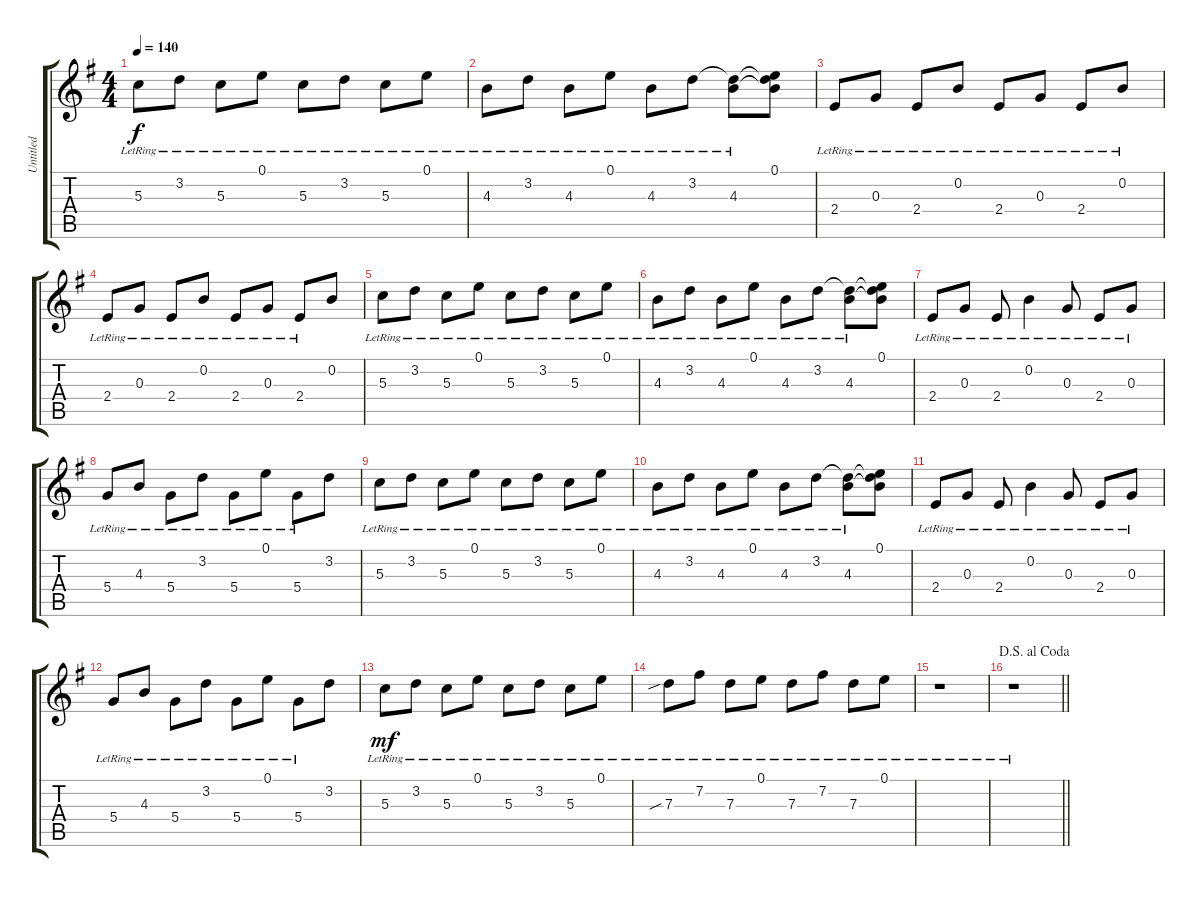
\track ("Untitled" "Untitled") {instrument distortionguitar}
\staff {score tabs}
\tuning (E4 B3 G3 D3 A2 E2) {hide}
\ts (4 4)
\tempo 140
\clef g2
\ks g
5.3{lr}.8{dy f} 3.2{lr}.8 5.3{lr}.8 0.1{lr}.8 5.3{lr}.8 3.2{lr}.8 5.3{lr}.8 0.1{lr}.8 |
4.3{lr}.8 3.2{lr}.8 4.3{lr}.8 0.1{lr}.8 4.3{lr}.8 3.2{lr}.8 (3.2{t} 4.3{lr}).8 (0.1 3.2{t} 4.3{t}).8 |
2.4{lr}.8 0.3{lr}.8 2.4{lr}.8 0.2{lr}.8 2.4{lr}.8 0.3{lr}.8 2.4{lr}.8 0.2{lr}.8 |
2.4{lr}.8 0.3{lr}.8 2.4{lr}.8 0.2{lr}.8 2.4{lr}.8 0.3{lr}.8 2.4{lr}.8 0.2.8 |
5.3{lr}.8 3.2{lr}.8 5.3{lr}.8 0.1{lr}.8 5.3{lr}.8 3.2{lr}.8 5.3{lr}.8 0.1{lr}.8 |
4.3{lr}.8 3.2{lr}.8 4.3{lr}.8 0.1{lr}.8 4.3{lr}.8 3.2{lr}.8 (3.2{t} 4.3{lr}).8 (0.1 3.2{t} 4.3{t}).8 |
2.4{lr}.8 0.3{lr}.8 2.4{lr}.8 0.2{lr}.4 0.3{lr}.8 2.4{lr}.8 0.3{lr}.8 |
5.4{lr}.8 4.3{lr}.8 5.4{lr}.8 3.2{lr}.8 5.4{lr}.8 0.1{lr}.8 5.4{lr}.8 3.2.8 |
5.3{lr}.8 3.2{lr}.8 5.3{lr}.8 0.1{lr}.8 5.3{lr}.8 3.2{lr}.8 5.3{lr}.8 0.1{lr}.8 |
4.3{lr}.8 3.2{lr}.8 4.3{lr}.8 0.1{lr}.8 4.3{lr}.8 3.2{lr}.8 (3.2{t} 4.3{lr}).8 (0.1 3.2{t} 4.3{t}).8 |
2.4{lr}.8 0.3{lr}.8 2.4{lr}.8 0.2{lr}.4 0.3{lr}.8 2.4{lr}.8 0.3{lr}.8 |
5.4{lr}.8 4.3{lr}.8 5.4{lr}.8 3.2{lr}.8 5.4{lr}.8 0.1{lr}.8 5.4{lr}.8 3.2.8 |
5.3{lr}.8{dy mf} 3.2{lr}.8 5.3{lr}.8 0.1{lr}.8 5.3{lr}.8 3.2{lr}.8 5.3{lr}.8 0.1{lr}.8 |
7.3{sib lr}.8 7.2{lr}.8 7.3{lr}.8 0.1{lr}.8 7.3{lr}.8 7.2{lr}.8 7.3{lr}.8 0.1{lr}.8 |
r.1 |
\jump dalsegnoalcoda
\barLineRight lightlight
r.1
